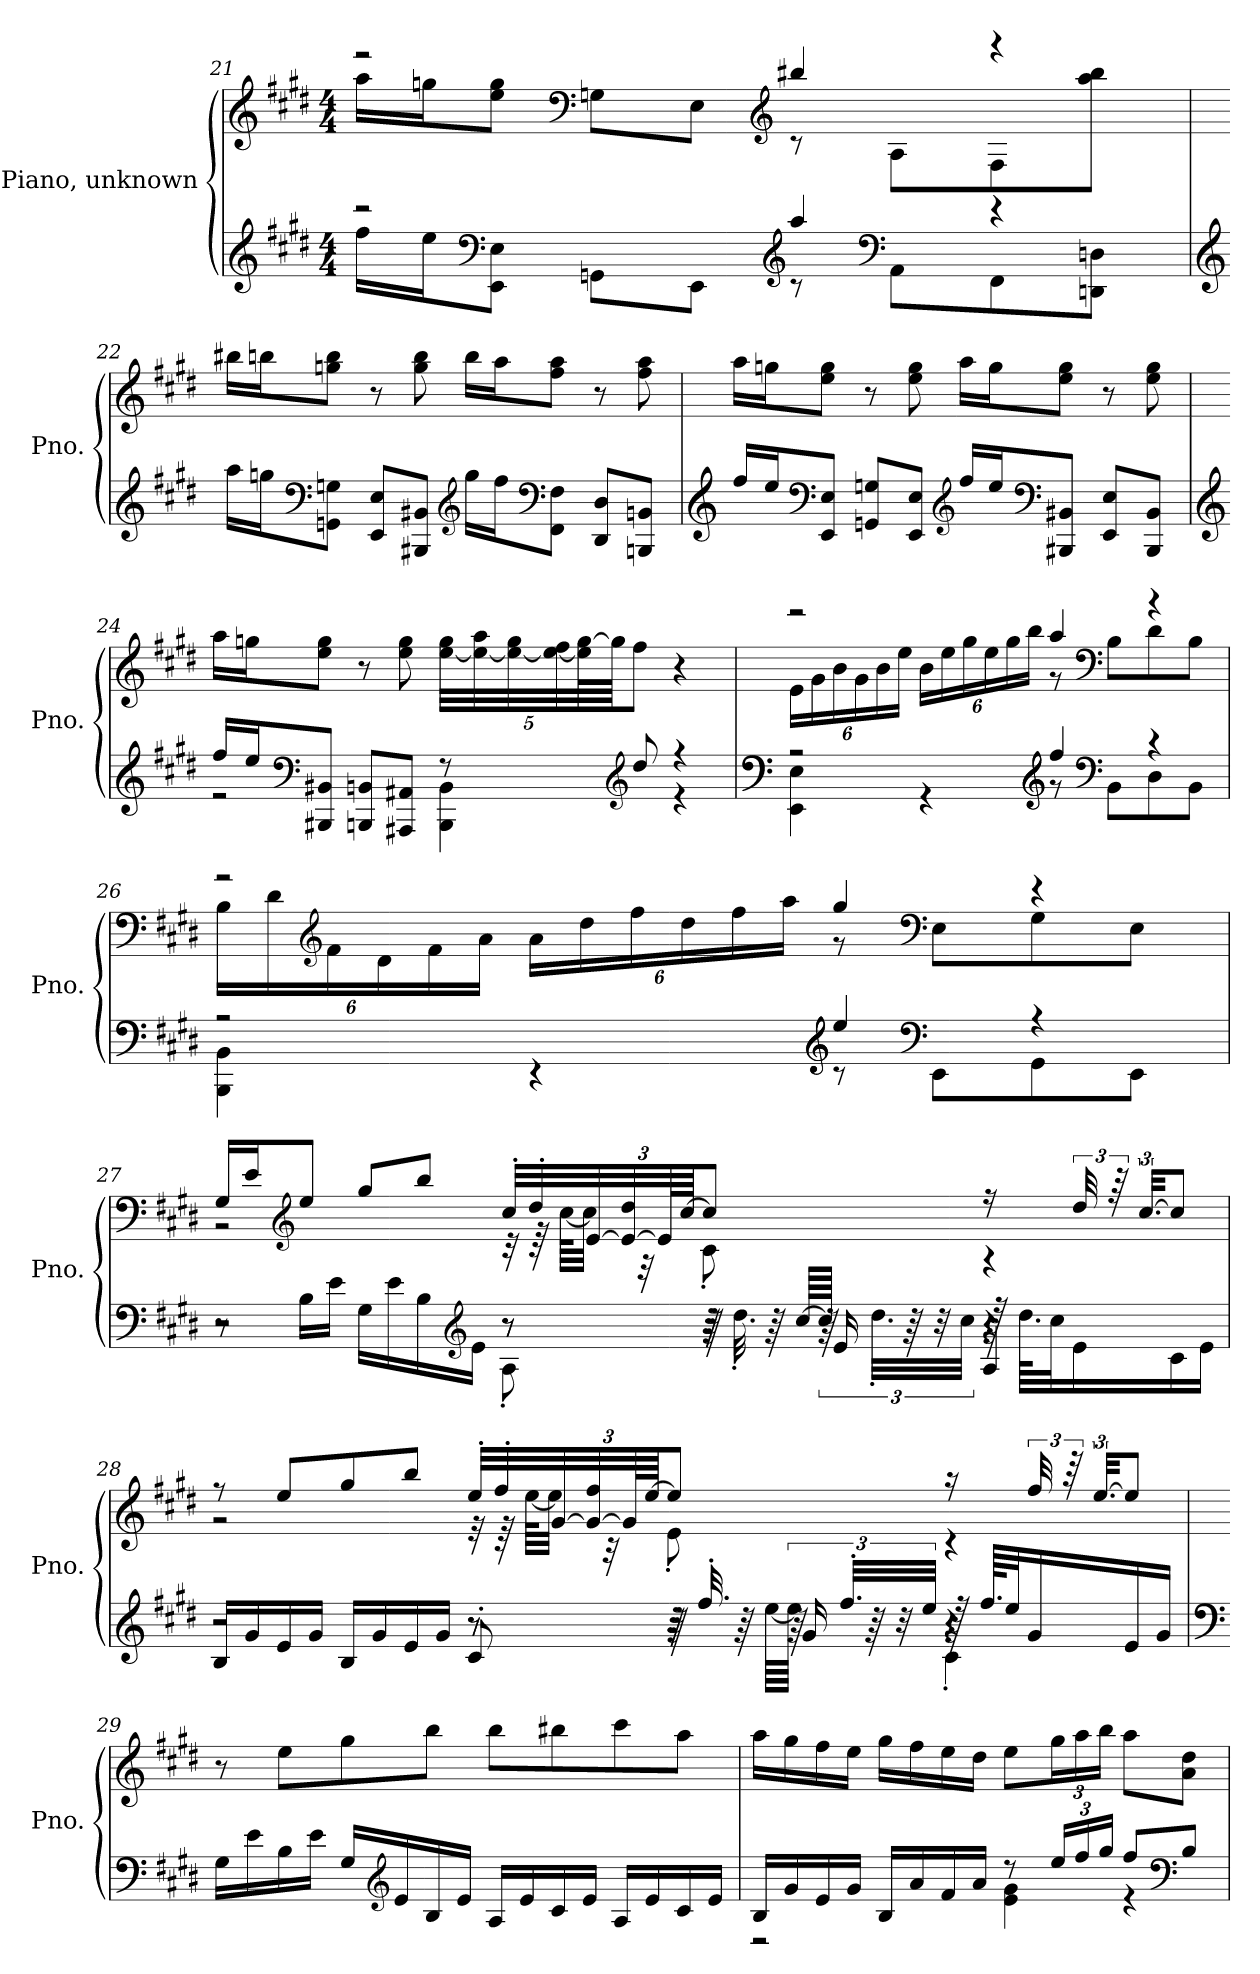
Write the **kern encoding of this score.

**kern	**kern
*part1	*part1
*staff2	*staff1
*I"Piano, unknown	*
*I'Pno.	*
*clefG2	*clefG2
*k[f#c#g#d#]	*k[f#c#g#d#]
*M4/4	*M4/4
=21	=21
*^	*^
2r	16ff#\LL	2r	16aa\LL
.	16ee\J	.	16ggn\J
*clefF4	*	*	*
.	8EE\ 8E\J	.	8ee\ 8gg\J
*	*	*clefF4	*
.	8GGn\L	.	8Gn\L
.	8EE\J	.	8E\J
*clefG2	*	*clefG2	*
4aa/	8r	4bb#X/	8r
*clefF4	*	*	*
.	8AA\L	.	8A\L
4r	8FF#\	4r	8F#\
.	8DDn\ 8Dn\J	.	8aa\ 8bb#\J
*v	*v	*	*
*	*v	*v
!!LO:LB:g=z
=22	=22
*clefG2	*
16aa\LL	16bb#X\LL
16ggn\J	16bbn\J
*clefF4	*
8GGn\ 8Gn\J	8ggn\ 8bb\J
8EE/ 8E/L	8r
8BBB#X/ 8BB#X/J	8gg\ 8bb\
*clefG2	*
16gg\LL	16bb\LL
16ff#\J	16aa\J
*clefF4	*
8FF#\ 8F#\J	8ff#\ 8aa\J
8DD#/ 8D#/L	8r
8BBBn/ 8BBn/J	8ff#\ 8aa\
=23	=23
*clefG2	*
16ff#/LL	16aa\LL
16ee/J	16ggn\J
*clefF4	*
8EE/ 8E/J	8ee\ 8gg\J
8GGn/ 8Gn/L	8r
8EE/ 8E/J	8ee\ 8gg\
*clefG2	*
16ff#/LL	16aa\LL
16ee/J	16gg\J
*clefF4	*
8BBB#X/ 8BB#X/J	8ee\ 8gg\J
8EE/ 8E/L	8r
8BBB#/ 8BB#/J	8ee\ 8gg\
!!LO:LB:g=z
=24	=24
*clefG2	*
*^	*
16ff#/LL	2r	16aa\LL
16ee/J	.	16ggn\J
*clefF4	*	*
8BBB#X/ 8BB#X/J	.	8ee\ 8gg\J
8BBBn/ 8BBn/L	.	8r
8AAA#X/ 8AA#X/J	.	8ee\ 8gg\
*	*	*Xbrackettup
8r	4BBB\ 4BB\	[40ee\ 40gg\LLL
.	.	40ee\_ 40aa\
.	.	40ee\_ 40gg\
.	.	40ee\_ 40ff#\
.	.	80ee\] [80gg\L
.	.	80gg\JJJ]
*clefG2	*	*
8dd#/	.	8ff#\J
4r	4r	4r
=25	=25	=25
*clefF4	*	*
*	*	*^
2r	4EE\ 4E\	2r	24e\LL
.	.	.	24g#\
.	.	.	24b\
.	.	.	24g#\
.	.	.	24b\
.	.	.	24ee\JJ
.	4r	.	24b\LL
.	.	.	24ee\
.	.	.	24gg#\
.	.	.	24ee\
.	.	.	24gg#\
.	.	.	24bb\JJ
*clefG2	*	*	*
4ff#/	8r	4aa/	8r
*clefF4	*	*clefF4	*
.	8BB\L	.	8B\L
4r	8D#\	4r	8d#\
.	8BB\J	.	8B\J
!!LO:LB:g=z	!!
=26	=26	=26	=26
2r	4BBB\ 4BB\	2r	24B\LL
.	.	.	24d#\
*	*	*clefG2	*
.	.	.	24f#\
.	.	.	24d#\
.	.	.	24f#\
.	.	.	24a\JJ
.	4r	.	24a\LL
.	.	.	24dd#\
.	.	.	24ff#\
.	.	.	24dd#\
.	.	.	24ff#\
.	.	.	24aa\JJ
*clefG2	*	*	*
4ee/	8r	4gg#/	8r
*clefF4	*	*clefF4	*
.	8EE\L	.	8E\L
4r	8GG#\	4r	8G#\
.	8EE\J	.	8E\J
!!LO:LB:g=z	!!
=27	=27	=27	=27
*	*^	*	*
2r	8r	2r	16G#/LL	2r
.	.	.	16e/J	.
*	*	*	*clefG2	*
.	16B\LL	.	8ee/J	.
.	16e\JJ	.	.	.
.	16G#\LL	.	8gg#/L	.
.	16e\	.	.	.
.	16B\	.	8bb/J	.
*clefG2	*	*	*	*
.	16e\JJ	.	.	.
8r	8A'\	8r	32cc#'/LLL	32r
.	.	.	32dd#'/	64r
.	.	.	.	[64cc#\KLLL
.	.	.	[48e/	32cc#\JJJ]
.	.	.	48e/_ 48dd#/	.
.	.	.	.	32r
.	.	.	96e/L]	.
.	.	.	[96cc#/JJJ	.
32r	64r	16r	8cc#/J]	8c#'\
.	32.dd#'\	.	.	.
64r	.	.	.	.
[64cc#/LLLL	.	.	.	.
64cc#/JJJJ]	96r	16e/	.	.
.	48.dd#'\LLL	.	.	.
64r	.	.	.	.
32r	.	.	.	.
.	48cc#\JJJ	.	.	.
4r	128r	4A'/	16r	4r
.	64.dd#\KLLL	.	.	.
.	32cc#\J	.	.	.
*	*	*	*brackettup	*
.	16e\	.	48dd#/	.
.	.	.	96r	.
.	.	.	[48.cc#/KKL	.
.	16c#\	.	8cc#/J]	.
.	16e\JJ	.	.	.
!!LO:LB:g=z	!!
=28	=28	=28	=28	=28
16B/LL	2r	2r	8r	2r
16g#/	.	.	.	.
16e/	.	.	8ee/L	.
16g#/JJ	.	.	.	.
16B/LL	.	.	8gg#/	.
16g#/	.	.	.	.
16e/	.	.	8bb/J	.
16g#/JJ	.	.	.	.
8c#'/	8r	8r	32ee'/LLL	32r
.	.	.	32ff#'/	64r
.	.	.	.	[64ee\KLLL
*	*	*	*Xbrackettup	*
.	.	.	[48g#/	32ee\JJJ]
.	.	.	48g#/_ 48ff#/	.
.	.	.	.	32r
.	.	.	96g#/L]	.
.	.	.	[96ee/JJJ	.
64r	32r	16r	8ee/J]	8e'\
32.ff#'/	.	.	.	.
.	64r	.	.	.
.	[64ee\LLLL	.	.	.
96r	64ee\JJJJ]	16g#/	.	.
48.ff#'/LLL	.	.	.	.
.	64r	.	.	.
.	32r	.	.	.
48ee/JJJ	.	.	.	.
128r	4c#'\	4r	16r	4r
64.ff#/KLLL	.	.	.	.
32ee/J	.	.	.	.
*	*	*	*brackettup	*
16g#/	.	.	48ff#/	.
.	.	.	96r	.
.	.	.	[48.ee/KKL	.
16e/	.	.	8ee/J]	.
16g#/JJ	.	.	.	.
*v	*v	*v	*	*
*	*v	*v
!!LO:PB:g=z
=29	=29
*clefF4	*
16G#\LL	8r
16e\	.
16B\	8ee\L
16e\JJ	.
16G#/LL	8gg#\
*clefG2	*
16e/	.
16B/	8bb\J
16e/JJ	.
16A/LL	8bb\L
16e/	.
16c#/	8bb#X\
16e/JJ	.
16A/LL	8ccc#\
16e/	.
16c#/	8aa\J
16e/JJ	.
=30	=30
*^	*
16B/LL	2r	16aa\LL
16g#/	.	16gg#\
16e/	.	16ff#\
16g#/JJ	.	16ee\JJ
16B/LL	.	16gg#\LL
16a/	.	16ff#\
16f#/	.	16ee\
16a/JJ	.	16dd#\JJ
8r	4e\ 4g#\	8ee\L
*Xbrackettup	*	*Xbrackettup
24ee/LL	.	24gg#\L
24ff#/	.	24aa\
24gg#/JJ	.	24bb\JJ
8ff#/L	4r	8aa\L
*clefF4	*	*
8B/J	.	8a\ 8dd#\J
*v	*v	*
=	=
*-	*-
